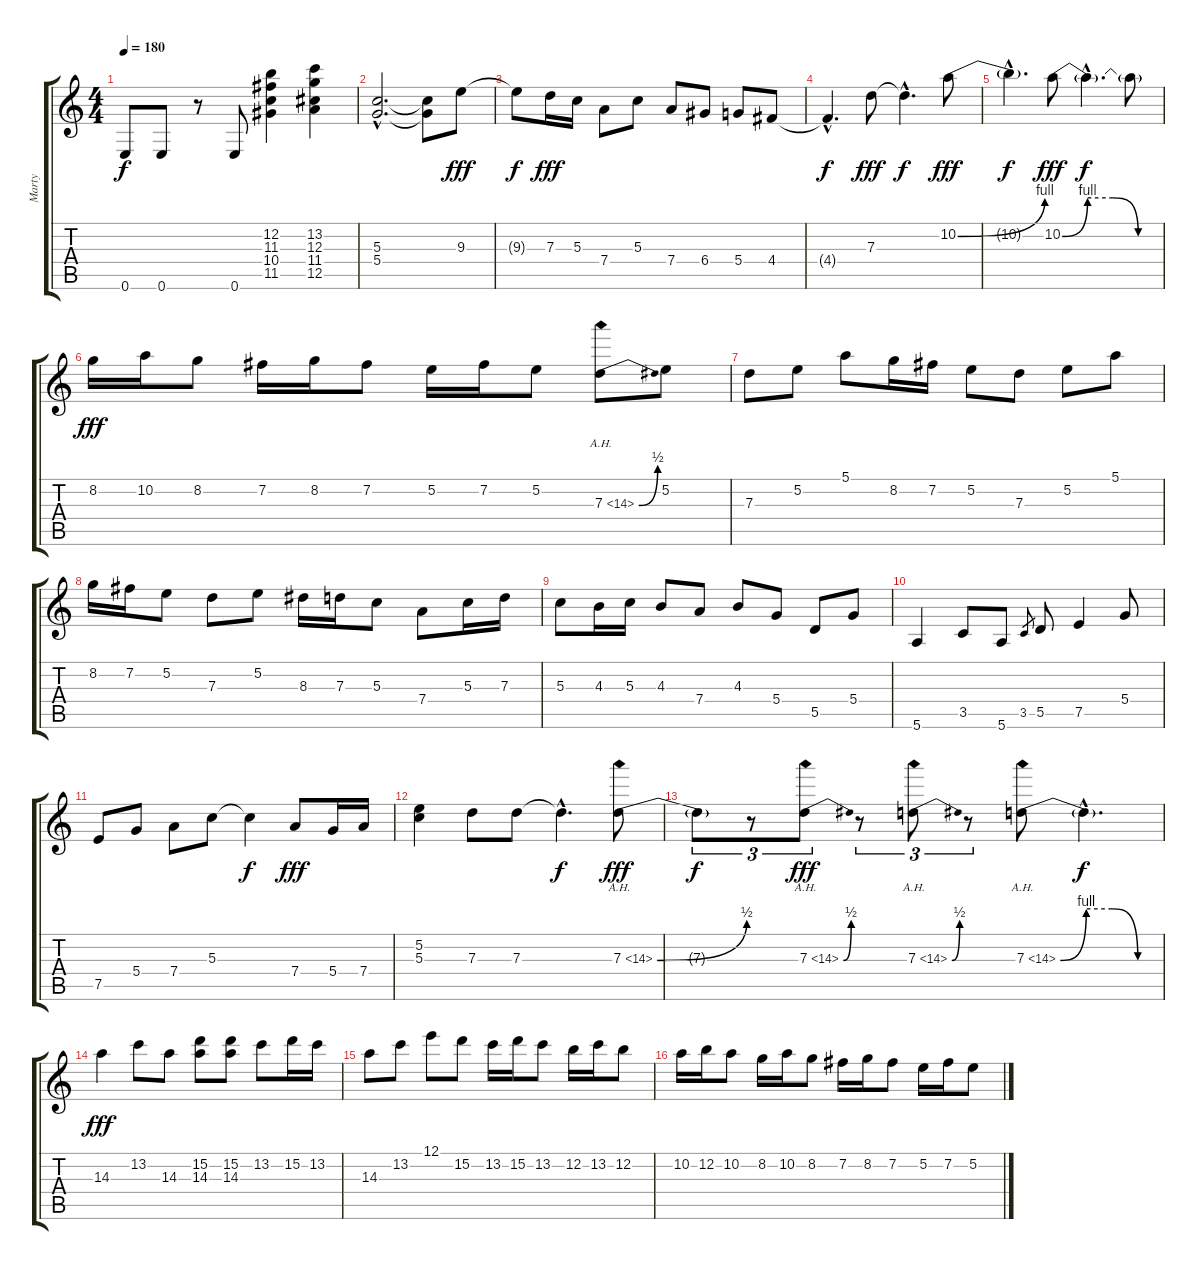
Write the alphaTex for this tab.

\track ("Marty" "Marty") {instrument overdrivenguitar}
\staff {score tabs}
\tuning (E4 B3 G3 D3 A2 E2) {hide}
\ts (4 4)
\tempo 180
\clef g2
\ks c
0.6.8{dy f} 0.6.8 r.8 0.6.8 (12.2 11.3 10.4 11.5).4 (13.2 12.3 11.4 12.5).4 |
(5.3{hac} 5.4{hac}).2{d} (5.3{t} 5.4{t}).8 9.3.8{dy fff} |
9.3{t}.8{dy f} 7.3.16{dy fff} 5.3.16 7.4.8 5.3.8 7.4.8 6.4.8 5.4.8 4.4.8 |
4.4{hac t}.4{d dy f} 7.3.8{dy fff} 7.3{hac t}.4{d dy f} 10.2{be (bend 0 0 60 4)}.8{dy fff} |
10.2{hac t}.4{d dy f} 10.2{be (custom 0 0 15 4 30 4 45 0 60 0)}.8{dy fff} 10.2{hac t}.4{d dy f} 10.2{t}.8 |
8.2.16{dy fff} 10.2.16 8.2.8 7.2.16 8.2.16 7.2.8 5.2.16 7.2.16 5.2.8 7.3{be (bend 0 0 60 2) ah 7}.8 5.2.8 |
7.3.8 5.2.8 5.1.8 8.2.16 7.2.16 5.2.8 7.3.8 5.2.8 5.1.8 |
8.2.16 7.2.16 5.2.8 7.3.8 5.2.8 8.3.16 7.3.16 5.3.8 7.4.8 5.3.16 7.3.16 |
5.3.8 4.3.16 5.3.16 4.3.8 7.4.8 4.3.8 5.4.8 5.5.8 5.4.8 |
5.6.4 3.5.8 5.6.8 3.5.8{gr} 5.5.8 7.5.4 5.4.8 |
7.5.8 5.4.8 7.4.8 5.3.8 5.3{t}.4{dy f} 7.4.8{dy fff} 5.4.16 7.4.16 |
(5.2 5.3).4 7.3.8 7.3.8 7.3{hac t}.4{d dy f} 7.3{be (bend 0 0 60 2) ah 7}.8{dy fff} |
7.3{t}.8{tu (3 2) dy f} r.8{tu (3 2)} 7.3{be (bend 0 0 60 2) ah 7}.8{tu (3 2) dy fff} r.8{tu (3 2)} 7.3{be (bend 0 0 60 2) ah 7}.8{tu (3 2)} r.8{tu (3 2)} 7.3{be (custom 0 0 15 4 30 4 45 0 60 0) ah 7}.8 7.3{hac t}.4{d dy f} |
14.3.4{dy fff} 13.2.8 14.3.8 (15.2 14.3).8 (15.2 14.3).8 13.2.8 15.2.16 13.2.16 |
14.3.8 13.2.8 12.1.8 15.2.8 13.2.16 15.2.16 13.2.8 12.2.16 13.2.16 12.2.8 |
10.2.16 12.2.16 10.2.8 8.2.16 10.2.16 8.2.8 7.2.16 8.2.16 7.2.8 5.2.16 7.2.16 5.2.8
